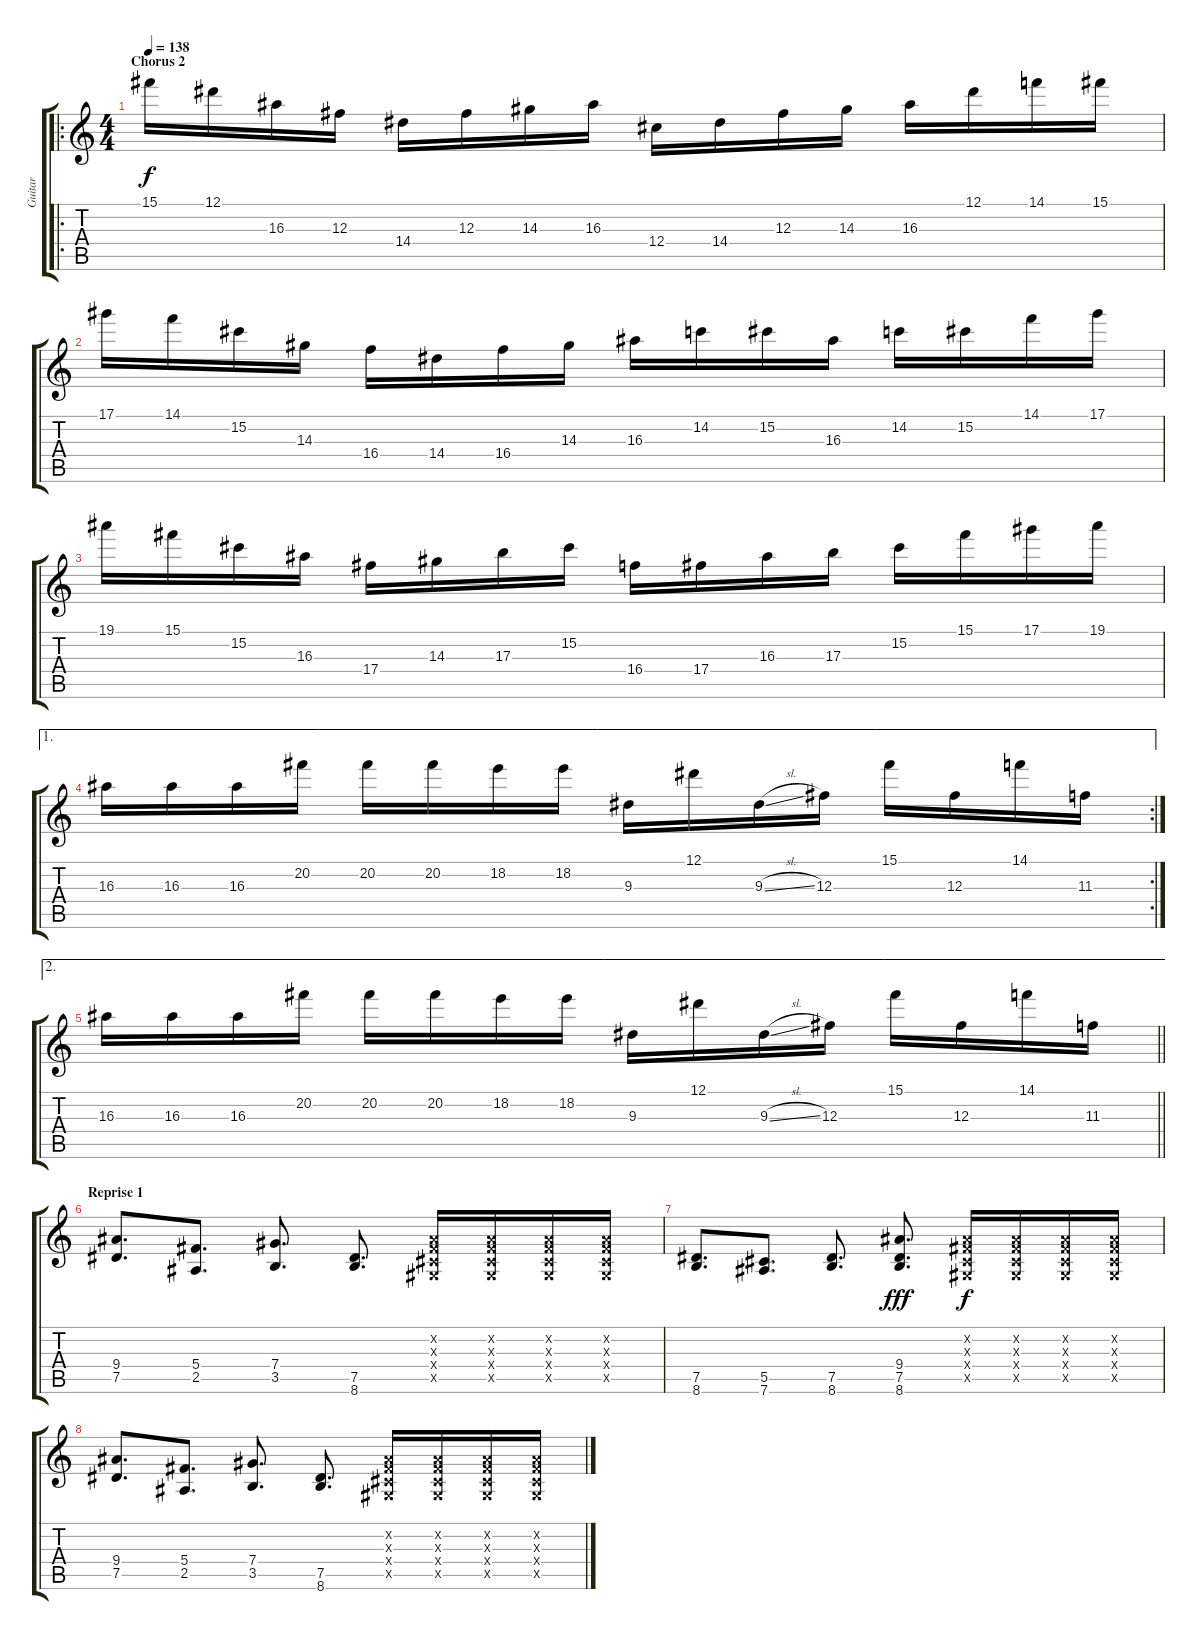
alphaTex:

\track ("Guitar" "Guitar") {instrument overdrivenguitar}
\staff {score tabs}
\tuning (Eb4 Bb3 Gb3 Db3 Ab2 Eb2) {hide}
\ro
\ts (4 4)
\section ("" "Chorus 2")
\tempo 138
\clef g2
\ks c
15.1.16{dy f} 12.1.16 16.3.16 12.3.16 14.4.16 12.3.16 14.3.16 16.3.16 12.4.16 14.4.16 12.3.16 14.3.16 16.3.16 12.1.16 14.1.16 15.1.16 |
17.1.16 14.1.16 15.2.16 14.3.16 16.4.16 14.4.16 16.4.16 14.3.16 16.3.16 14.2.16 15.2.16 16.3.16 14.2.16 15.2.16 14.1.16 17.1.16 |
19.1.16 15.1.16 15.2.16 16.3.16 17.4.16 14.3.16 17.3.16 15.2.16 16.4.16 17.4.16 16.3.16 17.3.16 15.2.16 15.1.16 17.1.16 19.1.16 |
\ae 1
\rc 2
16.3.16 16.3.16 16.3.16 20.2.16 20.2.16 20.2.16 18.2.16 18.2.16 9.3.16 12.1.16 9.3{sl}.16 12.3.16 15.1.16 12.3.16 14.1.16 11.3.16 |
\ae 2
\barLineRight lightlight
16.3.16 16.3.16 16.3.16 20.2.16 20.2.16 20.2.16 18.2.16 18.2.16 9.3.16 12.1.16 9.3{sl}.16 12.3.16 15.1.16 12.3.16 14.1.16 11.3.16 |
\section ("" "Reprise 1")
(9.4 7.5).8{d} (5.4 2.5).8{d} (7.4 3.5).8{d} (7.5 8.6).8{d} (0.2{x} 0.3{x} 0.4{x} 0.5{x}).16 (0.2{x} 0.3{x} 0.4{x} 0.5{x}).16 (0.2{x} 0.3{x} 0.4{x} 0.5{x}).16 (0.2{x} 0.3{x} 0.4{x} 0.5{x}).16 |
(7.5 8.6).8{d} (5.5 7.6).8{d} (7.5 8.6).8{d} (9.4 7.5 8.6).8{d dy fff} (0.2{x} 0.3{x} 0.4{x} 0.5{x}).16{dy f} (0.2{x} 0.3{x} 0.4{x} 0.5{x}).16 (0.2{x} 0.3{x} 0.4{x} 0.5{x}).16 (0.2{x} 0.3{x} 0.4{x} 0.5{x}).16 |
(9.4 7.5).8{d} (5.4 2.5).8{d} (7.4 3.5).8{d} (7.5 8.6).8{d} (0.2{x} 0.3{x} 0.4{x} 0.5{x}).16 (0.2{x} 0.3{x} 0.4{x} 0.5{x}).16 (0.2{x} 0.3{x} 0.4{x} 0.5{x}).16 (0.2{x} 0.3{x} 0.4{x} 0.5{x}).16
